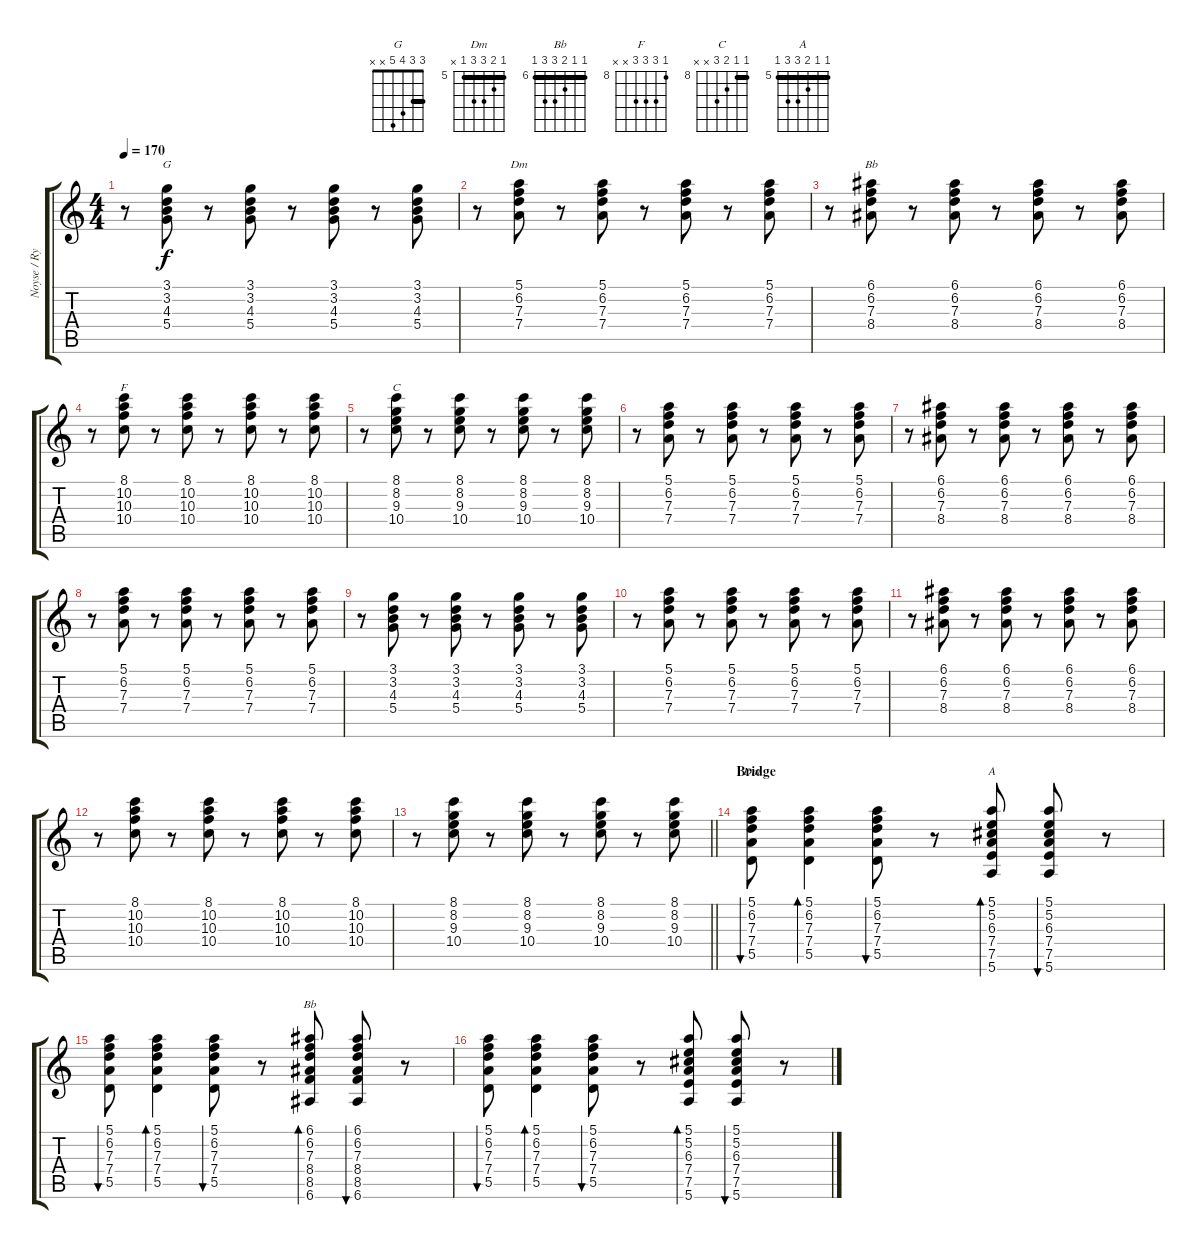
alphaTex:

\track ("Noyse / Rythm guitar" "Noyse / Ry") {instrument electricguitarclean}
\staff {score tabs}
\tuning (E4 B3 G3 D3 A2 E2) {hide}
\chord ("G" 3 3 4 5 x x) {barre 3}
\chord ("Dm" 5 6 7 7 x x) {firstfret 5}
\chord ("Bb" 6 6 7 8 x x) {firstfret 6 barre 6}
\chord ("F" 8 10 10 10 x x) {firstfret 8}
\chord ("C" 8 8 9 10 x x) {firstfret 8 barre 8}
\chord ("Dm" 5 6 7 7 5 x) {firstfret 5 barre 5}
\chord ("A" 5 5 6 7 7 5) {firstfret 5 barre 5}
\chord ("Bb" 6 6 7 8 8 6) {firstfret 6 barre 6}
\ts (4 4)
\tempo 170
\clef g2
\ks c
r.8{dy f} (3.1 3.2 4.3 5.4).8{ch "G"} r.8 (3.1 3.2 4.3 5.4).8 r.8 (3.1 3.2 4.3 5.4).8 r.8 (3.1 3.2 4.3 5.4).8 |
r.8 (5.1 6.2 7.3 7.4).8{ch "Dm"} r.8 (5.1 6.2 7.3 7.4).8 r.8 (5.1 6.2 7.3 7.4).8 r.8 (5.1 6.2 7.3 7.4).8 |
r.8 (6.1 6.2 7.3 8.4).8{ch "Bb"} r.8 (6.1 6.2 7.3 8.4).8 r.8 (6.1 6.2 7.3 8.4).8 r.8 (6.1 6.2 7.3 8.4).8 |
r.8 (8.1 10.2 10.3 10.4).8{ch "F"} r.8 (8.1 10.2 10.3 10.4).8 r.8 (8.1 10.2 10.3 10.4).8 r.8 (8.1 10.2 10.3 10.4).8 |
r.8 (8.1 8.2 9.3 10.4).8{ch "C"} r.8 (8.1 8.2 9.3 10.4).8 r.8 (8.1 8.2 9.3 10.4).8 r.8 (8.1 8.2 9.3 10.4).8 |
r.8 (5.1 6.2 7.3 7.4).8 r.8 (5.1 6.2 7.3 7.4).8 r.8 (5.1 6.2 7.3 7.4).8 r.8 (5.1 6.2 7.3 7.4).8 |
r.8 (6.1 6.2 7.3 8.4).8 r.8 (6.1 6.2 7.3 8.4).8 r.8 (6.1 6.2 7.3 8.4).8 r.8 (6.1 6.2 7.3 8.4).8 |
r.8 (5.1 6.2 7.3 7.4).8 r.8 (5.1 6.2 7.3 7.4).8 r.8 (5.1 6.2 7.3 7.4).8 r.8 (5.1 6.2 7.3 7.4).8 |
r.8 (3.1 3.2 4.3 5.4).8 r.8 (3.1 3.2 4.3 5.4).8 r.8 (3.1 3.2 4.3 5.4).8 r.8 (3.1 3.2 4.3 5.4).8 |
r.8 (5.1 6.2 7.3 7.4).8 r.8 (5.1 6.2 7.3 7.4).8 r.8 (5.1 6.2 7.3 7.4).8 r.8 (5.1 6.2 7.3 7.4).8 |
r.8 (6.1 6.2 7.3 8.4).8 r.8 (6.1 6.2 7.3 8.4).8 r.8 (6.1 6.2 7.3 8.4).8 r.8 (6.1 6.2 7.3 8.4).8 |
r.8 (8.1 10.2 10.3 10.4).8 r.8 (8.1 10.2 10.3 10.4).8 r.8 (8.1 10.2 10.3 10.4).8 r.8 (8.1 10.2 10.3 10.4).8 |
\barLineRight lightlight
r.8 (8.1 8.2 9.3 10.4).8 r.8 (8.1 8.2 9.3 10.4).8 r.8 (8.1 8.2 9.3 10.4).8 r.8 (8.1 8.2 9.3 10.4).8 |
\section ("" "Bridge")
(5.1 6.2 7.3 7.4 5.5).8{bu 30 ch "Dm"} (5.1 6.2 7.3 7.4 5.5).4{bd 480} (5.1 6.2 7.3 7.4 5.5).8{bu 30} r.8 (5.1 5.2 6.3 7.4 7.5 5.6).8{bd 30 ch "A"} (5.1 5.2 6.3 7.4 7.5 5.6).8{bu 30} r.8 |
(5.1 6.2 7.3 7.4 5.5).8{bu 30} (5.1 6.2 7.3 7.4 5.5).4{bd 480} (5.1 6.2 7.3 7.4 5.5).8{bu 30} r.8 (6.1 6.2 7.3 8.4 8.5 6.6).8{bd 30 ch "Bb"} (6.1 6.2 7.3 8.4 8.5 6.6).8{bu 30} r.8 |
(5.1 6.2 7.3 7.4 5.5).8{bu 30} (5.1 6.2 7.3 7.4 5.5).4{bd 480} (5.1 6.2 7.3 7.4 5.5).8{bu 30} r.8 (5.1 5.2 6.3 7.4 7.5 5.6).8{bd 30} (5.1 5.2 6.3 7.4 7.5 5.6).8{bu 30} r.8
